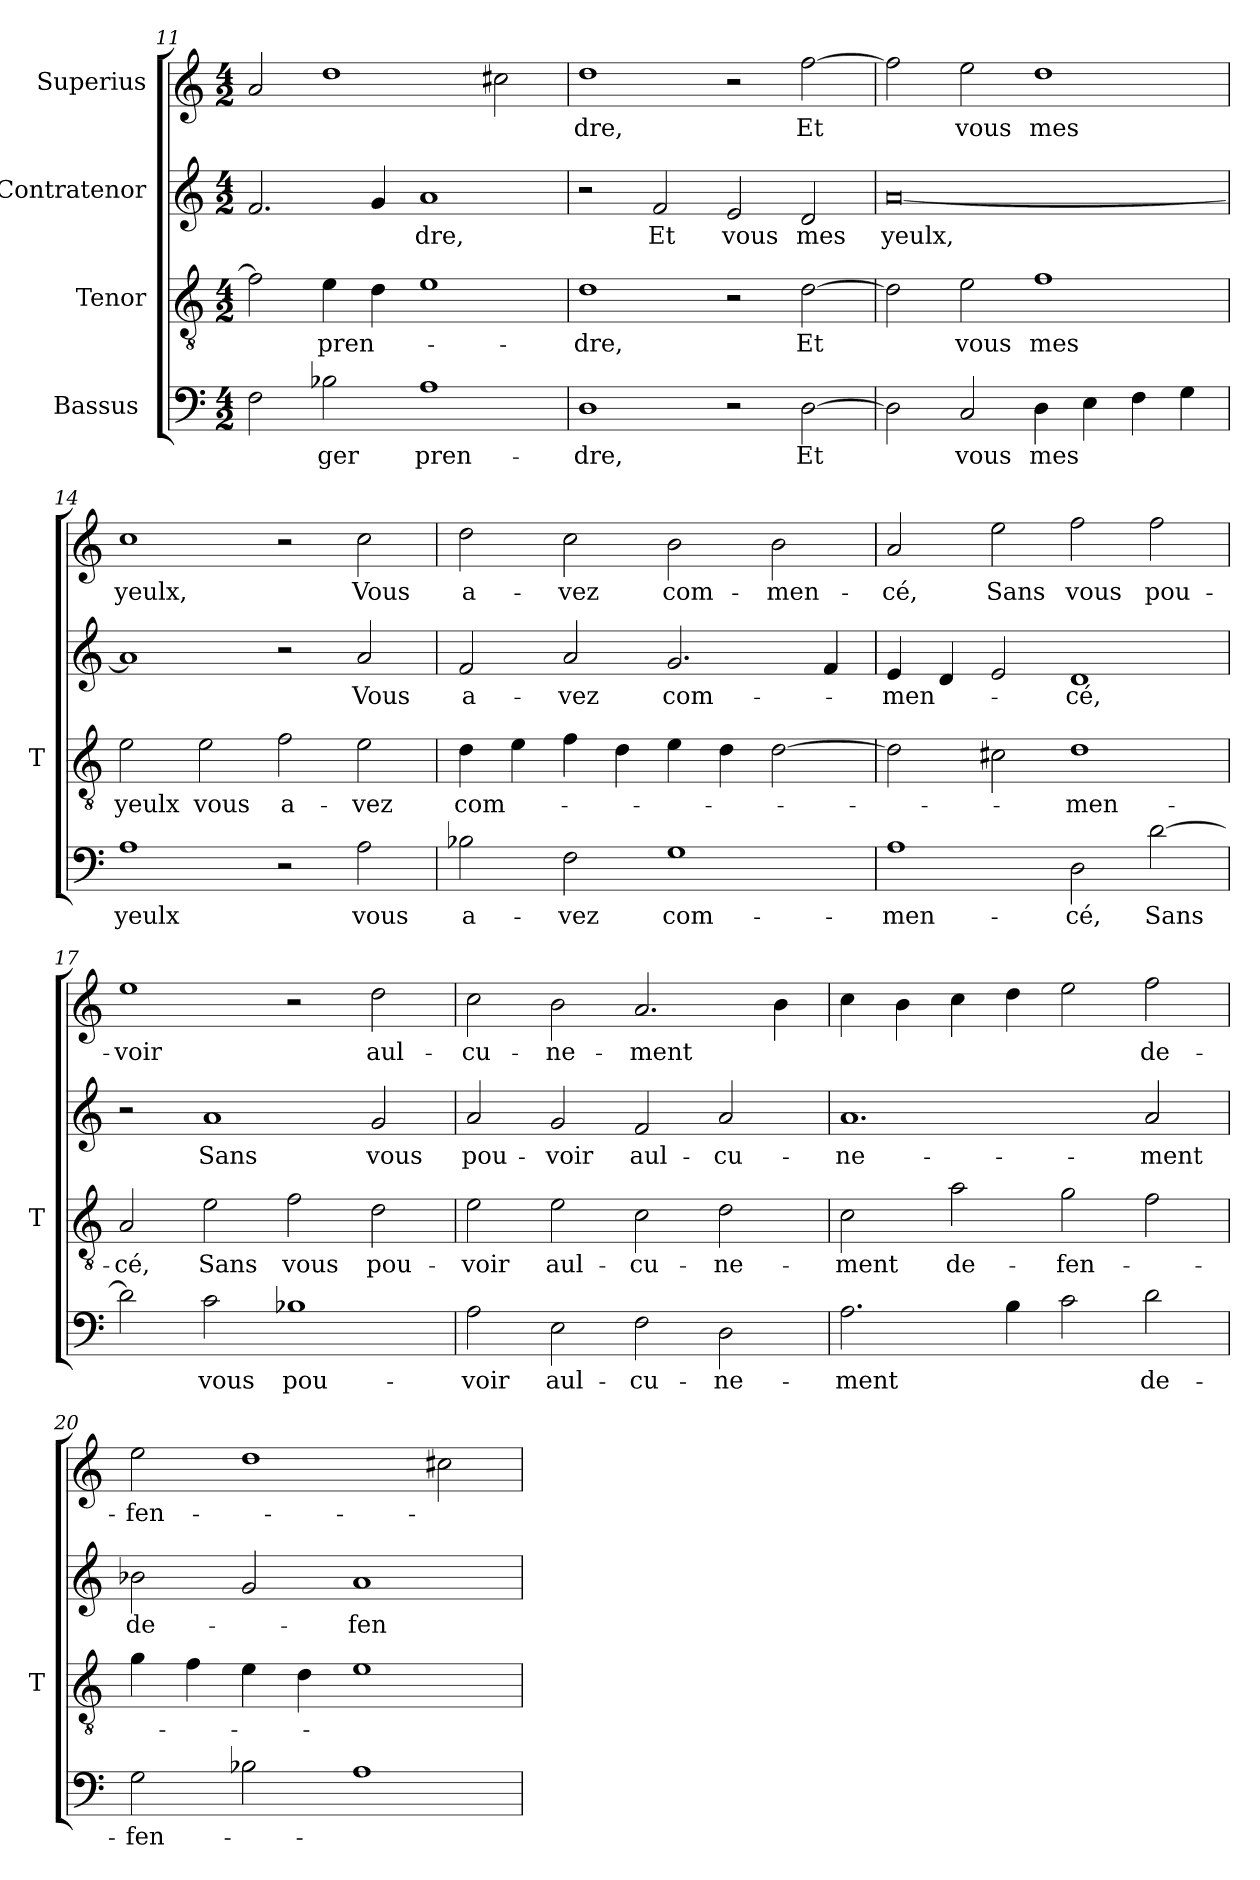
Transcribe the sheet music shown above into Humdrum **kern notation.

**kern	**text	**kern	**text	**kern	**text	**kern	**text
*part4	*part4	*part3	*part3	*part2	*part2	*part1	*part1
*staff4	*staff4	*staff3	*staff3	*staff2	*staff2	*staff1	*staff1
*I"Bassus 	*	*I"Tenor	*	*I"Contratenor	*	*I"Superius	*
*	*	*I'T	*	*	*	*	*
*clefF4	*	*clefGv2	*	*clefG2	*	*clefG2	*
*k[]	*	*k[]	*	*k[]	*	*k[]	*
*M4/2	*	*M4/2	*	*M4/2	*	*M4/2	*
=11	=11	=11	=11	=11	=11	=11	=11
2F	.	2f]	.	2.f	.	2a	.
2B-X	-ger	4e	pren-	.	.	1dd	.
.	.	4d	.	4g	.	.	.
1A	pren-	1e	.	1a	-dre,	.	.
.	.	.	.	.	.	2cc#X	.
=12	=12	=12	=12	=12	=12	=12	=12
1D	-dre,	1d	-dre,	2r	.	1dd	-dre,
.	.	.	.	2f	-Et	.	.
2r	.	2r	.	2e	-vous	2r	.
[2D	-Et	[2d	-Et	2d	-mes	[2ff	-Et
=13	=13	=13	=13	=13	=13	=13	=13
2D]	.	2d]	.	[0a	-yeulx,	2ff]	.
2C	-vous	2e	-vous	.	.	2ee	-vous
4D	-mes	1f	-mes	.	.	1dd	-mes
4E	.	.	.	.	.	.	.
4F	.	.	.	.	.	.	.
4G	.	.	.	.	.	.	.
=14	=14	=14	=14	=14	=14	=14	=14
1A	-yeulx	2e	-yeulx	1a]	.	1cc	-yeulx,
.	.	2e	-vous	.	.	.	.
2r	.	2f	a-	2r	.	2r	.
2A	-vous	2e	-vez	2a	-Vous	2cc	-Vous
=15	=15	=15	=15	=15	=15	=15	=15
2B-X	a-	4d	com-	2f	a-	2dd	a-
.	.	4e	.	.	.	.	.
2F	-vez	4f	.	2a	-vez	2cc	-vez
.	.	4d	.	.	.	.	.
1G	com-	4e	.	2.g	com-	2b	com-
.	.	4d	.	.	.	.	.
.	.	[2d	.	.	.	2b	men-
.	.	.	.	4f	.	.	.
=16	=16	=16	=16	=16	=16	=16	=16
1A	men-	2d]	.	4e	men-	2a	-cé,
.	.	.	.	4d	.	.	.
.	.	2c#X	.	2e	.	2ee	-Sans
2D	-cé,	1d	men-	1d	-cé,	2ff	-vous
[2d	-Sans	.	.	.	.	2ff	pou-
=17	=17	=17	=17	=17	=17	=17	=17
2d]	.	2A	-cé,	2r	.	1ee	-voir
2c	-vous	2e	-Sans	1a	-Sans	.	.
1B-X	pou-	2f	-vous	.	.	2r	.
.	.	2d	pou-	2g	-vous	2dd	aul-
=18	=18	=18	=18	=18	=18	=18	=18
2A	-voir	2e	-voir	2a	pou-	2cc	cu-
2E	aul-	2e	aul-	2g	-voir	2b	ne-
2F	cu-	2c	cu-	2f	aul-	2.a	-ment
2D	ne-	2d	ne-	2a	cu-	.	.
.	.	.	.	.	.	4b	.
=19	=19	=19	=19	=19	=19	=19	=19
2.A	-ment	2c	-ment	1.a	ne-	4cc	.
.	.	.	.	.	.	4b	.
.	.	2a	de-	.	.	4cc	.
4B	.	.	.	.	.	4dd	.
2c	.	2g	fen-	.	.	2ee	.
2d	de-	2f	.	2a	-ment	2ff	de-
=20	=20	=20	=20	=20	=20	=20	=20
2G	fen-	4g	.	2b-X	de-	2ee	fen-
.	.	4f	.	.	.	.	.
2B-X	.	4e	.	2g	.	1dd	.
.	.	4d	.	.	.	.	.
1A	.	1e	.	1a	fen-	.	.
.	.	.	.	.	.	2cc#X	.
=	=	=	=	=	=	=	=
*-	*-	*-	*-	*-	*-	*-	*-
